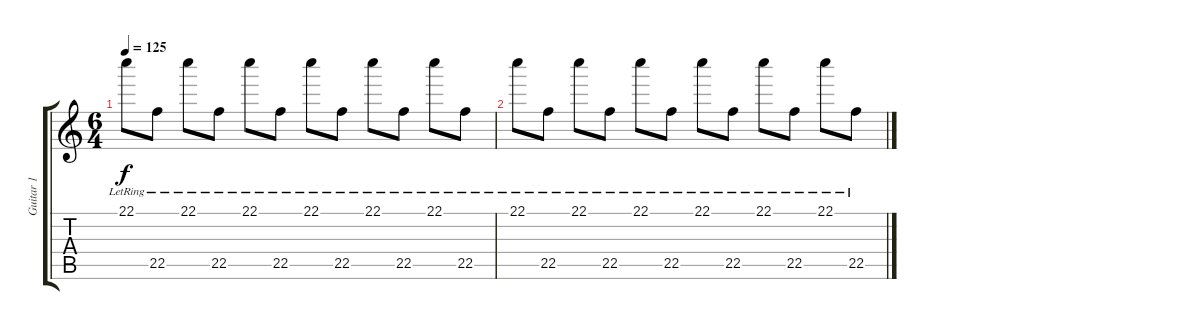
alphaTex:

\track ("Guitar 1" "Guitar 1") {instrument distortionguitar}
\staff {score tabs}
\tuning (D4 A3 F3 C3 G2 C2) {hide}
\ts (6 4)
\tempo 125
\clef g2
\ks c
22.1{lr}.8{dy f} 22.5{lr}.8 22.1{lr}.8 22.5{lr}.8 22.1{lr}.8 22.5{lr}.8 22.1{lr}.8 22.5{lr}.8 22.1{lr}.8 22.5{lr}.8 22.1{lr}.8 22.5{lr}.8 |
22.1{lr}.8 22.5{lr}.8 22.1{lr}.8 22.5{lr}.8 22.1{lr}.8 22.5{lr}.8 22.1{lr}.8 22.5{lr}.8 22.1{lr}.8 22.5{lr}.8 22.1{lr}.8 22.5{lr}.8
